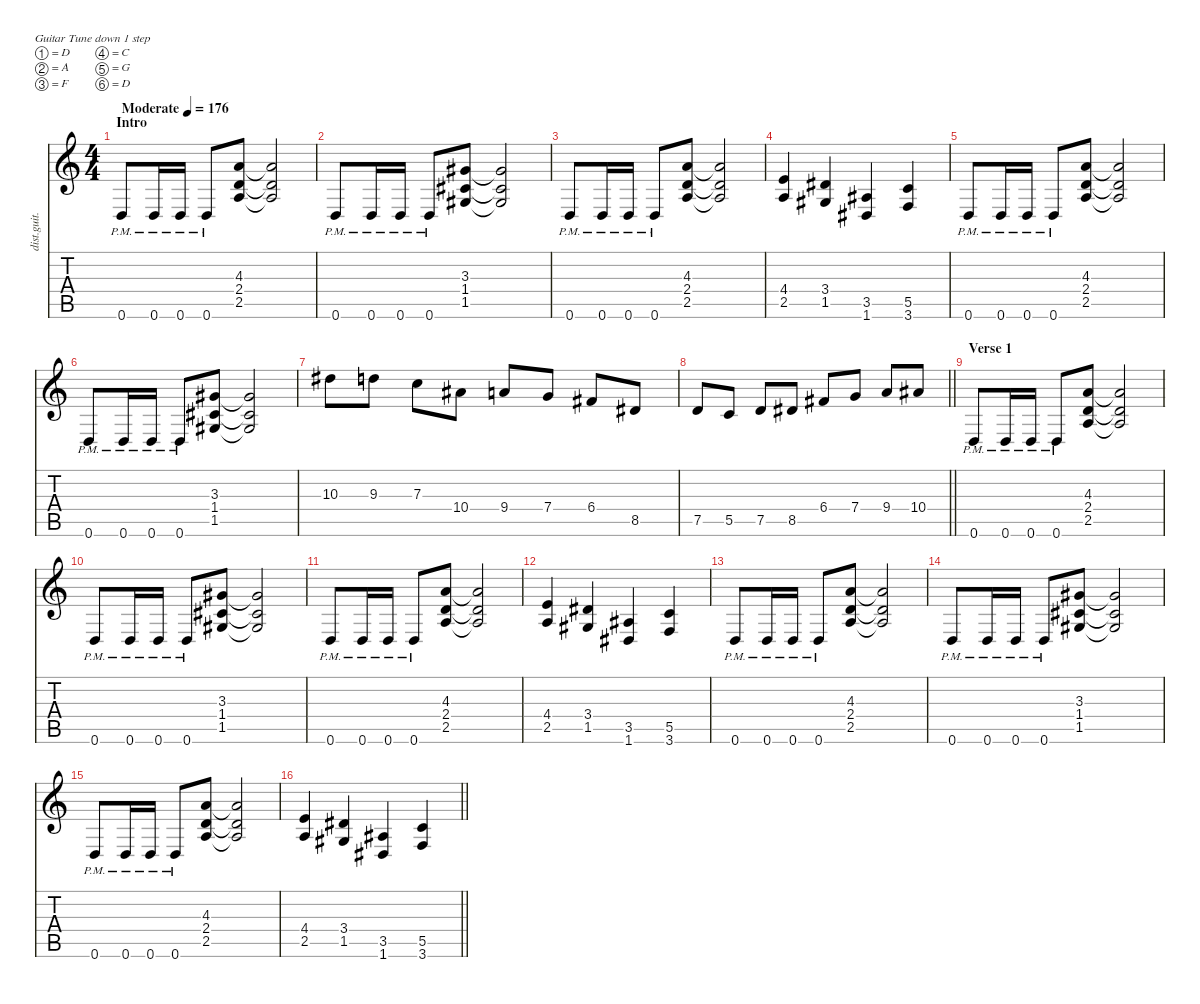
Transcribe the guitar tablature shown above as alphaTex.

\defaultSystemsLayout 4
\hideDynamics
\bracketExtendMode nobrackets
\track ("Bobby Koelble " "dist.guit.") {instrument distortionguitar}
\staff {score tabs}
\tuning (D4 A3 F3 C3 G2 D2)
\ts (4 4)
\beaming (8 2 2 2 2)
\section ("" "Intro")
\tempo (176 "Moderate")
\clef g2
\ks c
0.6{pm}.8{dy f instrument distortionguitar} 0.6{pm}.16 0.6{pm}.16 0.6{pm}.8 (4.3 2.4 2.5).8 (4.3{t} 2.4{t} 2.5{t}).2 |
0.6{pm}.8 0.6{pm}.16 0.6{pm}.16 0.6{pm}.8 (3.3{acc #} 1.4{acc #} 1.5{acc #}).8 (3.3{t acc #} 1.4{t acc #} 1.5{t acc #}).2 |
0.6{pm}.8 0.6{pm}.16 0.6{pm}.16 0.6{pm}.8 (4.3 2.4 2.5).8 (4.3{t} 2.4{t} 2.5{t}).2 |
(4.4 2.5).4 (3.4{acc #} 1.5{acc #}).4 (3.5{acc #} 1.6{acc #}).4 (5.5 3.6).4 |
0.6{pm}.8 0.6{pm}.16 0.6{pm}.16 0.6{pm}.8 (4.3 2.4 2.5).8 (4.3{t} 2.4{t} 2.5{t}).2 |
0.6{pm}.8 0.6{pm}.16 0.6{pm}.16 0.6{pm}.8 (3.3{acc #} 1.4{acc #} 1.5{acc #}).8 (3.3{t acc #} 1.4{t acc #} 1.5{t acc #}).2 |
10.3{acc #}.8 9.3.8 7.3.8 10.4{acc #}.8 9.4.8 7.4.8 6.4{acc #}.8 8.5{acc #}.8 |
\barLineRight lightlight
7.5.8 5.5.8 7.5.8 8.5{acc #}.8 6.4{acc #}.8 7.4.8 9.4.8 10.4{acc #}.8 |
\section ("" "Verse 1")
0.6{pm}.8 0.6{pm}.16 0.6{pm}.16 0.6{pm}.8 (4.3 2.4 2.5).8 (4.3{t} 2.4{t} 2.5{t}).2 |
0.6{pm}.8 0.6{pm}.16 0.6{pm}.16 0.6{pm}.8 (3.3{acc #} 1.4{acc #} 1.5{acc #}).8 (3.3{t acc #} 1.4{t acc #} 1.5{t acc #}).2 |
0.6{pm}.8 0.6{pm}.16 0.6{pm}.16 0.6{pm}.8 (4.3 2.4 2.5).8 (4.3{t} 2.4{t} 2.5{t}).2 |
(4.4 2.5).4 (3.4{acc #} 1.5{acc #}).4 (3.5{acc #} 1.6{acc #}).4 (5.5 3.6).4 |
0.6{pm}.8 0.6{pm}.16 0.6{pm}.16 0.6{pm}.8 (4.3 2.4 2.5).8 (4.3{t} 2.4{t} 2.5{t}).2 |
0.6{pm}.8 0.6{pm}.16 0.6{pm}.16 0.6{pm}.8 (3.3{acc #} 1.4{acc #} 1.5{acc #}).8 (3.3{t acc #} 1.4{t acc #} 1.5{t acc #}).2 |
0.6{pm}.8 0.6{pm}.16 0.6{pm}.16 0.6{pm}.8 (4.3 2.4 2.5).8 (4.3{t} 2.4{t} 2.5{t}).2 |
\barLineRight lightlight
(4.4 2.5).4 (3.4{acc #} 1.5{acc #}).4 (3.5{acc #} 1.6{acc #}).4 (5.5 3.6).4
